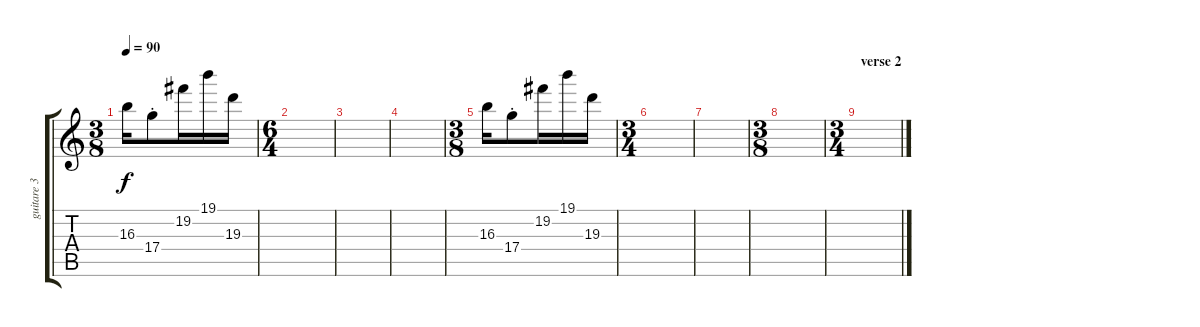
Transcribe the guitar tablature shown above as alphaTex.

\track ("guitare 3" "guitare 3") {instrument distortionguitar}
\staff {score tabs}
\tuning (E4 B3 G3 D3 A2 E2) {hide}
\ts (3 8)
\tempo 90
\clef g2
\ks c
16.3.16{dy f} 17.4{st}.8 19.2.16 19.1.16 19.3.16 |
\ts (6 4)
|
|
|
\ts (3 8)
16.3.16 17.4{st}.8 19.2.16 19.1.16 19.3.16 |
\ts (3 4)
|
|
\ts (3 8)
|
\ts (3 4)
\section ("" "verse 2")
